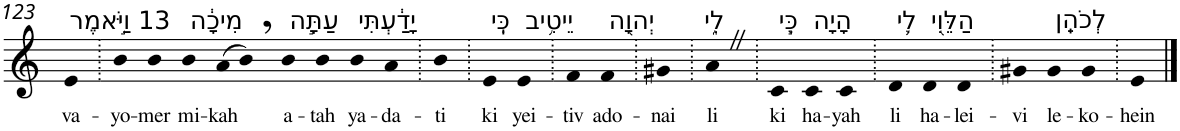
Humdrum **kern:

**kern	**text
*part1	*part1
*staff1	*staff1
*I"Piano	*
*I'Pno	*
!!LO:PB:g=z
*clefG2	*
*k[]	*
=123	=123
!LO:TX:a:t=13 וַיֹּ֣אמֶר	!
!	!LO:LY:b
4e	va-
=124.	=124.
!	!LO:LY:b
4b	-yo-
!	!LO:LY:b
4b	-mer
!LO:TX:a:t=מִיכָ֔ה	!
!	!LO:LY:b
4b	mi-
!	!LO:LY:b
(>8a	-kah
8b,)	.
!LO:TX:a:t=עַתָּ֣ה	!
!	!LO:LY:b
4b	a-
!	!LO:LY:b
4b	-tah
!LO:TX:a:t=יָדַ֔עְתִּי	!
!	!LO:LY:b
4b	ya-
!	!LO:LY:b
4a	-da-
=125.	=125.
!	!LO:LY:b
4b	-ti
=126.	=126.
!LO:TX:a:t=כִּֽי	!
!	!LO:LY:b
4e	ki
!LO:TX:a:t=יֵיטִ֥יב	!
!	!LO:LY:b
4e	yei-
=127.	=127.
!	!LO:LY:b
4f	-tiv
!LO:TX:a:t=יְהוָ֖ה	!
!	!LO:LY:b
4f	ado-
=128.	=128.
!	!LO:LY:b
4g#X	-nai
=129.	=129.
!LO:TX:a:t=לִ֑י	!
!	!LO:LY:b
4aZ	li
=130.	=130.
!LO:TX:a:t=כִּ֧י	!
!	!LO:LY:b
4c	ki
!LO:TX:a:t=הָיָה	!
!	!LO:LY:b
4c	ha-
!	!LO:LY:b
4c	-yah
=131.	=131.
!LO:TX:a:t=לִ֛י	!
!	!LO:LY:b
4d	li
!LO:TX:a:t=הַלֵּוִ֖י	!
!	!LO:LY:b
4d	ha-
!	!LO:LY:b
4d	-lei-
=132.	=132.
!	!LO:LY:b
4g#X	-vi
!LO:TX:a:t=לְכֹהֵֽן	!
!	!LO:LY:b
4g#	le-
!	!LO:LY:b
4g#	-ko-
=133.	=133.
!	!LO:LY:b
4e	-hein
==	==
*-	*-
